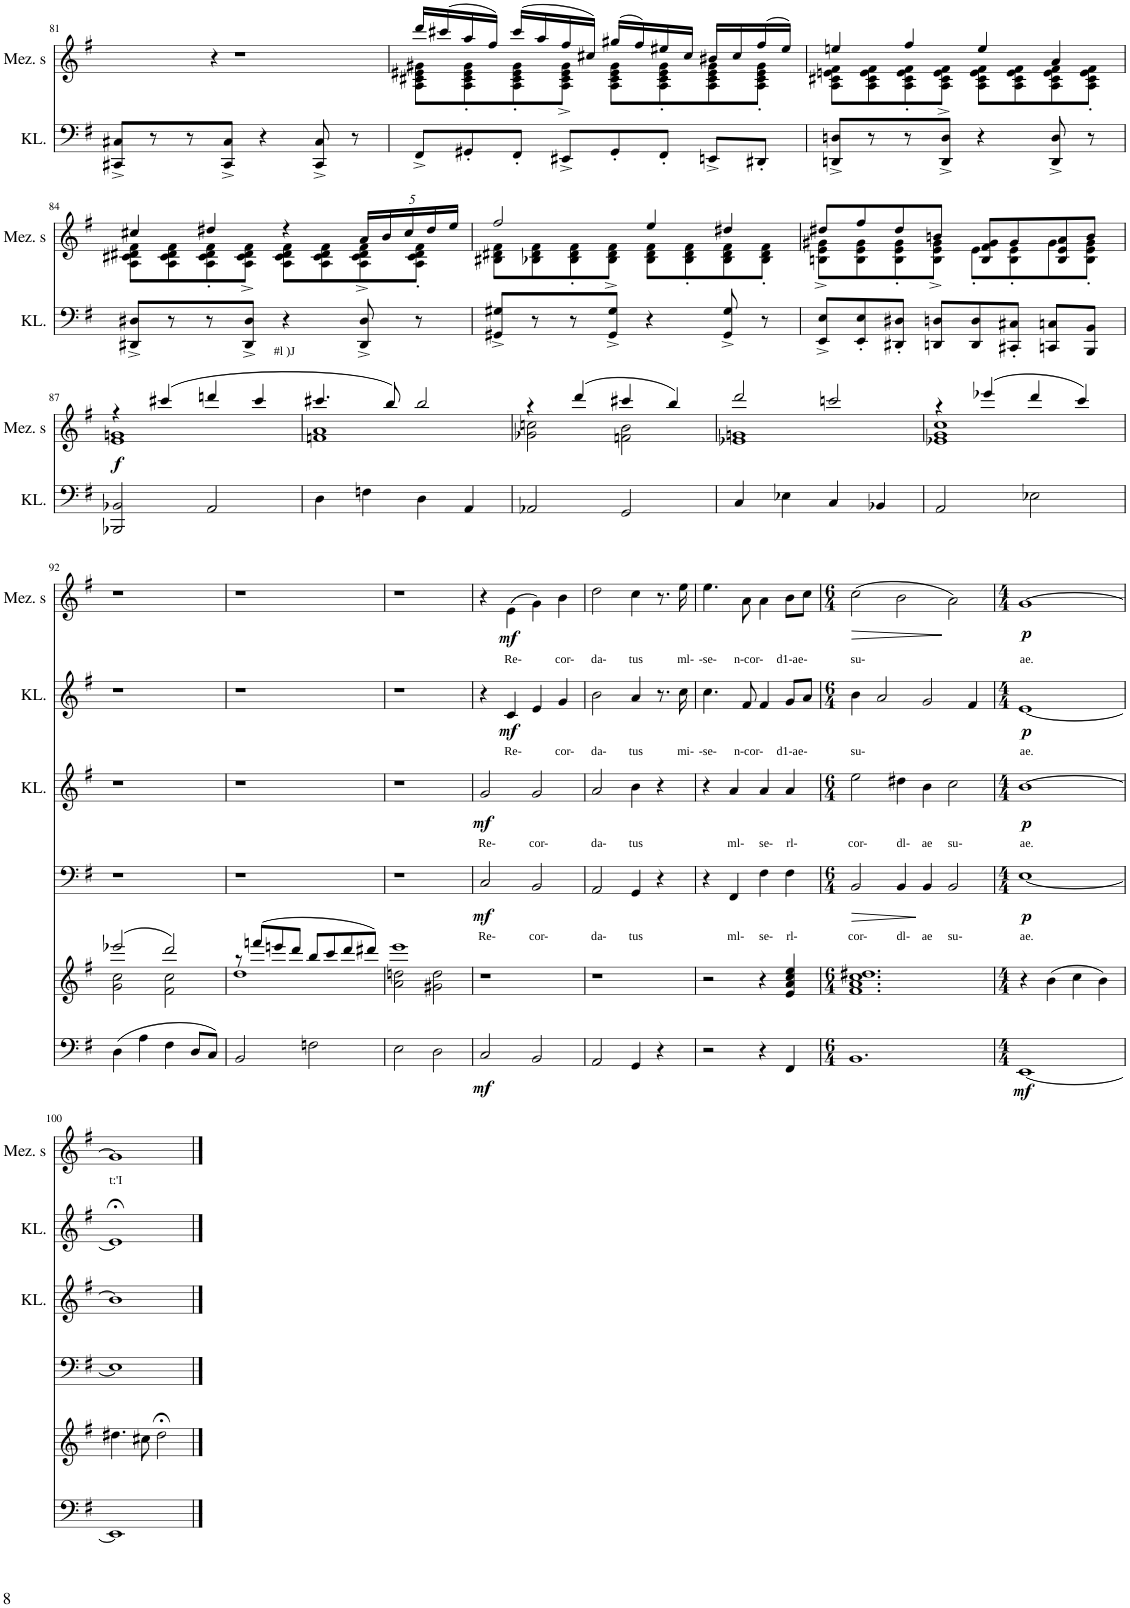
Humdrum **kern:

**kern	**dynam	**kern	**kern	**text	**dynam	**kern	**text	**dynam	**kern	**text	**dynam	**kern	**text	**dynam
*part6	*part6	*part5	*part4	*part4	*part4	*part3	*part3	*part3	*part2	*part2	*part2	*part1	*part1	*part1
*staff6	*staff6	*staff5	*staff4	*staff4	*staff4	*staff3	*staff3	*staff3	*staff2	*staff2	*staff2	*staff1	*staff1	*staff1
*I"P6	*	*I"P5	*I"P4	*	*	*I"KL.	*	*	*I"KL.	*	*	*I"Mezzo s	*	*
*	*	*	*	*	*	*I'KL.	*	*	*I'KL.	*	*	*I'Mez. s	*	*
!!LO:PB:g=z
*clefF4	*	*clefG2	*clefF4	*	*	*clefF4	*	*	*clefF4	*	*	*clefG2	*	*
*	*	*	*	*	*	*	*	*	*	*	*	*Trd4c7	*	*
*k[f#]	*	*k[f#]	*k[f#]	*	*	*k[f#]	*	*	*k[f#]	*	*	*k[f#]	*	*
*G:	*	*G:	*G:	*	*	*G:	*	*	*G:	*	*	*G:	*	*
*M4/4	*	*M4/4	*M4/4	*	*	*M4/4	*	*	*M4/4	*	*	*M4/4	*	*
=81	=81	=81	=81	=81	=81	=81	=81	=81	=81	=81	=81	=81	=81	=81
1r	.	1r	1r	.	.	1r	.	.	8CC#X/^ 8C#X/^L	.	.	1r	.	.
.	.	.	.	.	.	.	.	.	8r	.	.	.	.	.
.	.	.	.	.	.	.	.	.	8r	.	.	.	.	.
.	.	.	.	.	.	.	.	.	8CC#/^ 8C#/^J	.	.	.	.	.
.	.	.	.	.	.	.	.	.	4r	.	.	.	.	.
.	.	.	.	.	.	.	.	.	8CC#/^ 8C#/^	.	.	.	.	.
.	.	.	.	.	.	.	.	.	8r	.	.	.	.	.
4ryy	.	4ryy	4ryy	.	.	4ryy	.	.	4ryy	.	.	4r	.	.
=82	=82	=82	=82	=82	=82	=82	=82	=82	=82	=82	=82	=82	=82	=82
*	*	*	*	*	*	*	*	*	*	*	*	*^	*	*
1r	.	1r	1r	.	.	1r	.	.	8FF#^/L	.	.	16ddd/LL	8A\ 8c#X\ 8e#X\ 8g#X\L	.	.
.	.	.	.	.	.	.	.	.	.	.	.	(16ccc#X/	.	.	.
.	.	.	.	.	.	.	.	.	8GG#X'/	.	.	16aa/	8A\' 8c#\' 8e#\' 8g#\'	.	.
.	.	.	.	.	.	.	.	.	.	.	.	16ff#/JJ)	.	.	.
.	.	.	.	.	.	.	.	.	8FF#'/J	.	.	(16ccc#/LL	8A\' 8c#\' 8e#\' 8g#\'	.	.
.	.	.	.	.	.	.	.	.	.	.	.	16aa/	.	.	.
.	.	.	.	.	.	.	.	.	8EE#X^/L	.	.	16ff#/	8A\^ 8c#\^ 8e#\^ 8g#\^J	.	.
.	.	.	.	.	.	.	.	.	.	.	.	16cc#X/JJ)	.	.	.
.	.	.	.	.	.	.	.	.	8GG#'/	.	.	(16gg#X/LL	8A\ 8c#\ 8e#\ 8g#\L	.	.
.	.	.	.	.	.	.	.	.	.	.	.	16ff#/)	.	.	.
.	.	.	.	.	.	.	.	.	8FF#'/J	.	.	16ee#X/	8A\' 8c#\' 8e#\' 8g#\'	.	.
.	.	.	.	.	.	.	.	.	.	.	.	16cc#/JJ	.	.	.
.	.	.	.	.	.	.	.	.	8EEn^/L	.	.	16b#X/LL	8A\ 8c#\ 8e#\ 8g#\	.	.
.	.	.	.	.	.	.	.	.	.	.	.	16cc#/	.	.	.
.	.	.	.	.	.	.	.	.	8DD#X'/J	.	.	(16ff#/	8A\' 8c#\' 8e#\' 8g#\'J	.	.
.	.	.	.	.	.	.	.	.	.	.	.	16ee#/JJ)	.	.	.
=83	=83	=83	=83	=83	=83	=83	=83	=83	=83	=83	=83	=83	=83	=83	=83
1r	.	1r	1r	.	.	1r	.	.	8DDn/^ 8Dn/^L	.	.	4een/	8A\ 8c#X\ 8en\ 8f#\L	.	.
.	.	.	.	.	.	.	.	.	8r	.	.	.	8A\ 8c#\ 8e\ 8f#\	.	.
.	.	.	.	.	.	.	.	.	8r	.	.	4ff#/	8A\' 8c#\' 8e\' 8f#\'	.	.
.	.	.	.	.	.	.	.	.	8DD/^ 8D/^J	.	.	.	8A\^ 8c#\^ 8e\^ 8f#\^J	.	.
.	.	.	.	.	.	.	.	.	4r	.	.	4ee/	8A\ 8c#\ 8e\ 8f#\L	.	.
.	.	.	.	.	.	.	.	.	.	.	.	.	8A\ 8c#\ 8e\ 8f#\	.	.
.	.	.	.	.	.	.	.	.	8DD/^ 8D/^	.	.	4a/	8A\ 8c#\ 8e\ 8f#\	.	.
.	.	.	.	.	.	.	.	.	8r	.	.	.	8A\' 8c#\' 8e\' 8f#\'J	.	.
!!LO:LB:g=z	!!
=84	=84	=84	=84	=84	=84	=84	=84	=84	=84	=84	=84	=84	=84	=84	=84
1r	.	1r	1r	.	.	1r	.	.	8DD#X/^ 8D#X/^L	.	.	4cc#X/	8A\ 8c#X\ 8d#X\ 8f#\L	.	.
.	.	.	.	.	.	.	.	.	8r	.	.	.	8A\ 8c#\ 8d#\ 8f#\	.	.
.	.	.	.	.	.	.	.	.	8r	.	.	4dd#X/	8A\' 8c#\' 8d#\' 8f#\'	.	.
.	.	.	.	.	.	.	.	.	8DD#/^ 8D#/^J	.	.	.	8A\^ 8c#\^ 8d#\^ 8f#\^J	.	.
!	!	!	!	!	!	!	!	!	!	!LO:LY:b	!	!	!	!	!
.	.	.	.	.	.	.	.	.	4r	#l )J	.	4r	8A\ 8c#\ 8d#\ 8f#\L	.	.
.	.	.	.	.	.	.	.	.	.	.	.	.	8A\ 8c#\ 8d#\ 8f#\	.	.
*	*	*	*	*	*	*	*	*	*	*	*	*Xbrackettup	*	*	*
.	.	.	.	.	.	.	.	.	8DD#/^ 8D#/^	.	.	20a/LL	8A\^ 8c#\^ 8d#\^ 8f#\^	.	.
.	.	.	.	.	.	.	.	.	.	.	.	20b/	.	.	.
.	.	.	.	.	.	.	.	.	.	.	.	20cc#/	.	.	.
.	.	.	.	.	.	.	.	.	8r	.	.	.	8A\' 8c#\' 8d#\' 8f#\'J	.	.
.	.	.	.	.	.	.	.	.	.	.	.	20dd#/	.	.	.
.	.	.	.	.	.	.	.	.	.	.	.	20ee/JJ	.	.	.
=85	=85	=85	=85	=85	=85	=85	=85	=85	=85	=85	=85	=85	=85	=85	=85
1r	.	1r	1r	.	.	1r	.	.	8GG#X/^ 8G#X/^L	.	.	2ff#/	8B#X\ 8d#X\ 8f#\L	.	.
.	.	.	.	.	.	.	.	.	8r	.	.	.	8B-X\ 8d#\ 8f#\	.	.
.	.	.	.	.	.	.	.	.	8r	.	.	.	8B-\' 8d#\' 8f#\'	.	.
.	.	.	.	.	.	.	.	.	8GG#/^ 8G#/^J	.	.	.	8B-\^ 8d#\^ 8f#\^J	.	.
.	.	.	.	.	.	.	.	.	4r	.	.	4ee/	8B-\ 8d#\ 8f#\L	.	.
.	.	.	.	.	.	.	.	.	.	.	.	.	8B-\' 8d#\' 8f#\'	.	.
.	.	.	.	.	.	.	.	.	8GG#/^ 8G#/^	.	.	4dd#X/	8B-\ 8d#\ 8f#\	.	.
.	.	.	.	.	.	.	.	.	8r	.	.	.	8B-\' 8d#\' 8f#\'J	.	.
=86	=86	=86	=86	=86	=86	=86	=86	=86	=86	=86	=86	=86	=86	=86	=86
1r	.	1r	1r	.	.	1r	.	.	8EE/^ 8E/^L	.	.	8dd#X/L	8Bn\^ 8e\^ 8g#X\^L	.	.
.	.	.	.	.	.	.	.	.	8EE/' 8E/'	.	.	8ff#/	8B\ 8e\ 8g#\	.	.
.	.	.	.	.	.	.	.	.	8DD#X/' 8D#X/'J	.	.	8dd#/	8B\' 8e\' 8g#\'	.	.
.	.	.	.	.	.	.	.	.	8DDn/ 8Dn/L	.	.	8bn/J	8B\^ 8e\^ 8g#\^J	.	.
.	.	.	.	.	.	.	.	.	8DD/ 8D/	.	.	8B/ 8f#/ 8g#/L	8e'\L	.	.
.	.	.	.	.	.	.	.	.	8CC#X/' 8C#X/'J	.	.	8g#/	8B\' 8e\'	.	.
.	.	.	.	.	.	.	.	.	8CCn/ 8Cn/L	.	.	8B/ 8e/ 8a/	8g#\	.	.
.	.	.	.	.	.	.	.	.	8BBB/ 8BB/J	.	.	8b/J	8B\' 8e\' 8g#\'J	.	.
!!LO:LB:g=z	!!
=87	=87	=87	=87	=87	=87	=87	=87	=87	=87	=87	=87	=87	=87	=87	=87
!	!	!	!	!	!	!	!	!	!	!	!	!	!	!	!LO:DY:b
1r	.	1r	1r	.	.	1r	.	.	2BBB-X/ 2BB-X/	.	.	4r	1e 1gn	.	f
.	.	.	.	.	.	.	.	.	.	.	.	(4ccc#X/	.	.	.
.	.	.	.	.	.	.	.	.	2AA/	.	.	4dddn/	.	.	.
.	.	.	.	.	.	.	.	.	.	.	.	4ccc#/	.	.	.
=88	=88	=88	=88	=88	=88	=88	=88	=88	=88	=88	=88	=88	=88	=88	=88
1r	.	1r	1r	.	.	1r	.	.	4D\	.	.	4.ccc#X/	1fn 1a	.	.
.	.	.	.	.	.	.	.	.	4Fn\	.	.	.	.	.	.
.	.	.	.	.	.	.	.	.	.	.	.	8bb/)	.	.	.
.	.	.	.	.	.	.	.	.	4D\	.	.	2bb/	.	.	.
.	.	.	.	.	.	.	.	.	4AA/	.	.	.	.	.	.
=89	=89	=89	=89	=89	=89	=89	=89	=89	=89	=89	=89	=89	=89	=89	=89
1r	.	1r	1r	.	.	1r	.	.	2AA-X/	.	.	4r	2g-X\ 2ccn\	.	.
.	.	.	.	.	.	.	.	.	.	.	.	(4ddd/	.	.	.
.	.	.	.	.	.	.	.	.	2GG/	.	.	4ccc#X/	2fn\ 2b\	.	.
.	.	.	.	.	.	.	.	.	.	.	.	4bb/)	.	.	.
=90	=90	=90	=90	=90	=90	=90	=90	=90	=90	=90	=90	=90	=90	=90	=90
1r	.	1r	1r	.	.	1r	.	.	4C/	.	.	2ddd/	1e-X 1gn	.	.
.	.	.	.	.	.	.	.	.	4E-X\	.	.	.	.	.	.
.	.	.	.	.	.	.	.	.	4C/	.	.	2cccn/	.	.	.
.	.	.	.	.	.	.	.	.	4BB-X/	.	.	.	.	.	.
=91	=91	=91	=91	=91	=91	=91	=91	=91	=91	=91	=91	=91	=91	=91	=91
1r	.	1r	1r	.	.	1r	.	.	2AA/	.	.	4r	1e-X 1g 1cc	.	.
.	.	.	.	.	.	.	.	.	.	.	.	(4eee-X/	.	.	.
.	.	.	.	.	.	.	.	.	2E-X\	.	.	4ddd/	.	.	.
.	.	.	.	.	.	.	.	.	.	.	.	4ccc/)	.	.	.
*	*	*	*	*	*	*	*	*	*	*	*	*v	*v	*	*
!!LO:LB:g=z
=92	=92	=92	=92	=92	=92	=92	=92	=92	=92	=92	=92	=92	=92	=92
*	*	*^	*	*	*	*	*	*	*	*	*	*	*	*
(4D\	.	(2eee-X/	2g\ 2cc\	1r	.	.	1r	.	.	1r	.	.	1r	.	.
4A\	.	.	.	.	.	.	.	.	.	.	.	.	.	.	.
4F#\	.	2ddd/)	2f#\ 2cc\	.	.	.	.	.	.	.	.	.	.	.	.
8D/L	.	.	.	.	.	.	.	.	.	.	.	.	.	.	.
8C/J)	.	.	.	.	.	.	.	.	.	.	.	.	.	.	.
=93	=93	=93	=93	=93	=93	=93	=93	=93	=93	=93	=93	=93	=93	=93	=93
2BB/	.	8r	1dd	1r	.	.	1r	.	.	1r	.	.	1r	.	.
.	.	(8fffn/L	.	.	.	.	.	.	.	.	.	.	.	.	.
.	.	8eeen/	.	.	.	.	.	.	.	.	.	.	.	.	.
.	.	8ddd/J	.	.	.	.	.	.	.	.	.	.	.	.	.
2Fn\	.	8bb/L	.	.	.	.	.	.	.	.	.	.	.	.	.
.	.	8ccc/	.	.	.	.	.	.	.	.	.	.	.	.	.
.	.	8ddd/	.	.	.	.	.	.	.	.	.	.	.	.	.
.	.	8ddd#X/J)	.	.	.	.	.	.	.	.	.	.	.	.	.
=94	=94	=94	=94	=94	=94	=94	=94	=94	=94	=94	=94	=94	=94	=94	=94
2E\	.	1eee	2a\ 2ddn\	1r	.	.	1r	.	.	1r	.	.	1r	.	.
2D\	.	.	2g#X\ 2dd\	.	.	.	.	.	.	.	.	.	.	.	.
=95	=95	=95	=95	=95	=95	=95	=95	=95	=95	=95	=95	=95	=95	=95	=95
!	!LO:DY:b	!	!	!	!LO:LY:b	!LO:DY:b	!	!LO:LY:b	!LO:DY:b	!	!	!	!	!	!
*	*	*v	*v	*	*	*	*	*	*	*	*	*	*	*	*
2C/	mf	1r	2C/	Re-	mf	2g/	Re-	mf	4r	.	.	4r	.	.
!	!	!	!	!	!	!	!	!	!	!LO:LY:b	!LO:DY:b	!	!LO:LY:b	!LO:DY:b
.	.	.	.	.	.	.	.	.	4c/	Re-	mf	(4e\	Re-	mf
!	!	!	!	!LO:LY:b	!	!	!LO:LY:b	!	!	!	!	!	!	!
2BB/	.	.	2BB/	cor-	.	2g/	cor-	.	4e/	.	.	4g\)	.	.
!	!	!	!	!	!	!	!	!	!	!LO:LY:b	!	!	!LO:LY:b	!
.	.	.	.	.	.	.	.	.	4g/	cor-	.	4b\	cor-	.
=96	=96	=96	=96	=96	=96	=96	=96	=96	=96	=96	=96	=96	=96	=96
!	!	!	!	!LO:LY:b	!	!	!LO:LY:b	!	!	!LO:LY:b	!	!	!LO:LY:b	!
2AA/	.	1r	2AA/	da-	.	2a/	da-	.	2b\	da-	.	2dd\	da-	.
!	!	!	!	!LO:LY:b	!	!	!LO:LY:b	!	!	!LO:LY:b	!	!	!LO:LY:b	!
4GG/	.	.	4GG/	tus	.	4b\	tus	.	4a/	tus	.	4cc\	tus	.
4r	.	.	4r	.	.	4r	.	.	8.r	.	.	8.r	.	.
!	!	!	!	!	!	!	!	!	!	!LO:LY:b	!	!	!LO:LY:b	!
.	.	.	.	.	.	.	.	.	16cc\	mi-	.	16ee\	ml-	.
=97	=97	=97	=97	=97	=97	=97	=97	=97	=97	=97	=97	=97	=97	=97
!	!	!	!	!	!	!	!	!	!	!LO:LY:b	!	!	!LO:LY:b	!
2r	.	2r	4r	.	.	4r	.	.	4.cc\	-se-	.	4.ee\	-se-	.
!	!	!	!	!LO:LY:b	!	!	!LO:LY:b	!	!	!	!	!	!	!
.	.	.	4FF#/	ml-	.	4a/	ml-	.	.	.	.	.	.	.
!	!	!	!	!	!	!	!	!	!	!LO:LY:b	!	!	!LO:LY:b	!
.	.	.	.	.	.	.	.	.	8f#/	n-cor-	.	8a\	n-cor-	.
!	!	!	!	!LO:LY:b	!	!	!LO:LY:b	!	!	!	!	!	!	!
4r	.	4r	4F#\	se-	.	4a/	se-	.	4f#/	.	.	4a\	.	.
!	!	!	!	!LO:LY:b	!	!	!LO:LY:b	!	!	!LO:LY:b	!	!	!LO:LY:b	!
4FF#/	.	4e/ 4a/ 4cc/ 4ee/	4F#\	rl-	.	4a/	rl-	.	8g/L	d1-ae-	.	8b\L	d1-ae-	.
.	.	.	.	.	.	.	.	.	8a/J	.	.	8cc\J	.	.
=98	=98	=98	=98	=98	=98	=98	=98	=98	=98	=98	=98	=98	=98	=98
*M6/4	*	*M6/4	*M6/4	*	*	*M6/4	*	*	*M6/4	*	*	*M6/4	*	*
!	!	!	!	!LO:LY:b	!	!	!LO:LY:b	!	!	!LO:LY:b	!	!	!LO:LY:b	!LO:HP:b
1.BB	.	1.f# 1.a 1.cc 1.dd#X	2BB/	cor-	.	2ee\	cor-	.	4b\	su-	.	(2cc\	su-	>
.	.	.	.	.	.	.	.	.	2a/	.	.	.	.	.
!	!	!	!	!LO:LY:b	!	!	!LO:LY:b	!	!	!	!	!	!	!
.	.	.	4BB/	dl-	.	4dd#X\	dl-	.	.	.	.	2b\	.	.
!	!	!	!	!LO:LY:b	!	!	!LO:LY:b	!	!	!	!	!	!	!
.	.	.	4BB/	ae	.	4b\	ae	.	2g/	.	.	.	.	.
!	!	!	!	!LO:LY:b	!	!	!LO:LY:b	!	!	!	!	!	!	!
.	.	.	2BB/	su-	.	2cc\	su-	.	.	.	.	2a\)	.	]
.	.	.	.	.	.	.	.	.	4f#/	.	.	.	.	.
=99	=99	=99	=99	=99	=99	=99	=99	=99	=99	=99	=99	=99	=99	=99
*M4/4	*	*M4/4	*M4/4	*	*	*M4/4	*	*	*M4/4	*	*	*M4/4	*	*
!	!LO:DY:b	!	!	!LO:LY:b	!LO:DY:b	!	!LO:LY:b	!LO:DY:b	!	!LO:LY:b	!LO:DY:b	!	!LO:LY:b	!LO:DY:b
[<1EE	mf	4r	[<1E	ae.	p	[>1b	ae.	p	[<1e	ae.	p	[>1g	ae.	p
.	.	(4b\	.	.	.	.	.	.	.	.	.	.	.	.
.	.	4cc\	.	.	.	.	.	.	.	.	.	.	.	.
.	.	4b\)	.	.	.	.	.	.	.	.	.	.	.	.
!!LO:LB:g=z
=100	=100	=100	=100	=100	=100	=100	=100	=100	=100	=100	=100	=100	=100	=100
!	!	!	!	!	!	!	!	!	!	!	!	!	!LO:LY:b	!
1EE]	.	4.dd#X\	1E]	.	.	1b]	.	.	1e;<]	.	.	1g]	t:'I	.
.	.	8cc#X\	.	.	.	.	.	.	.	.	.	.	.	.
.	.	2dd#;<\	.	.	.	.	.	.	.	.	.	.	.	.
==	==	==	==	==	==	==	==	==	==	==	==	==	==	==
*-	*-	*-	*-	*-	*-	*-	*-	*-	*-	*-	*-	*-	*-	*-
